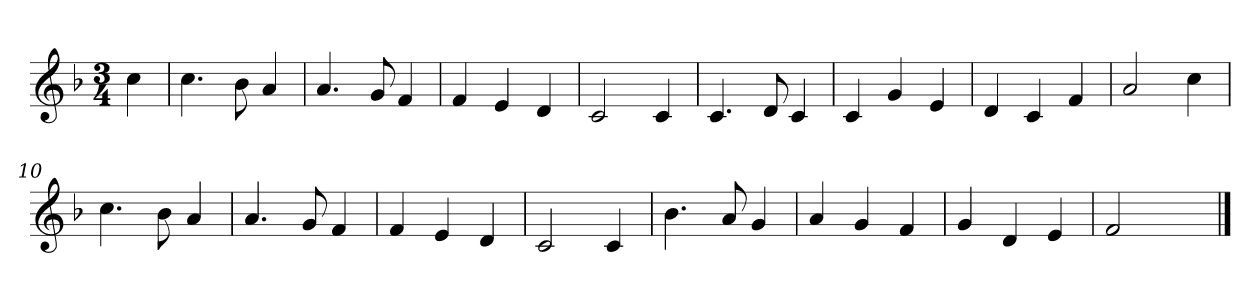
**kern
*part1
*staff1
*clefG2
*k[b-]
*M3/4
=1
4cc\
=2
4.cc\
8b-\
4a/
=3
4.a/
8g/
4f/
=4
4f/
4e/
4d/
=5
2c/
4c/
!!LO:LB:g=z
=6
4.c/
8d/
4c/
=7
4c/
4g/
4e/
=8
4d/
4c/
4f/
=9
2a/
4cc\
!!LO:LB:g=z
=10
4.cc\
8b-\
4a/
=11
4.a/
8g/
4f/
=12
4f/
4e/
4d/
=13
2c/
4c/
!!LO:LB:g=z
=14
4.b-\
8a/
4g/
=15
4a/
4g/
4f/
=16
4g/
4d/
4e/
=17
2f/
4ryy
==
*-
